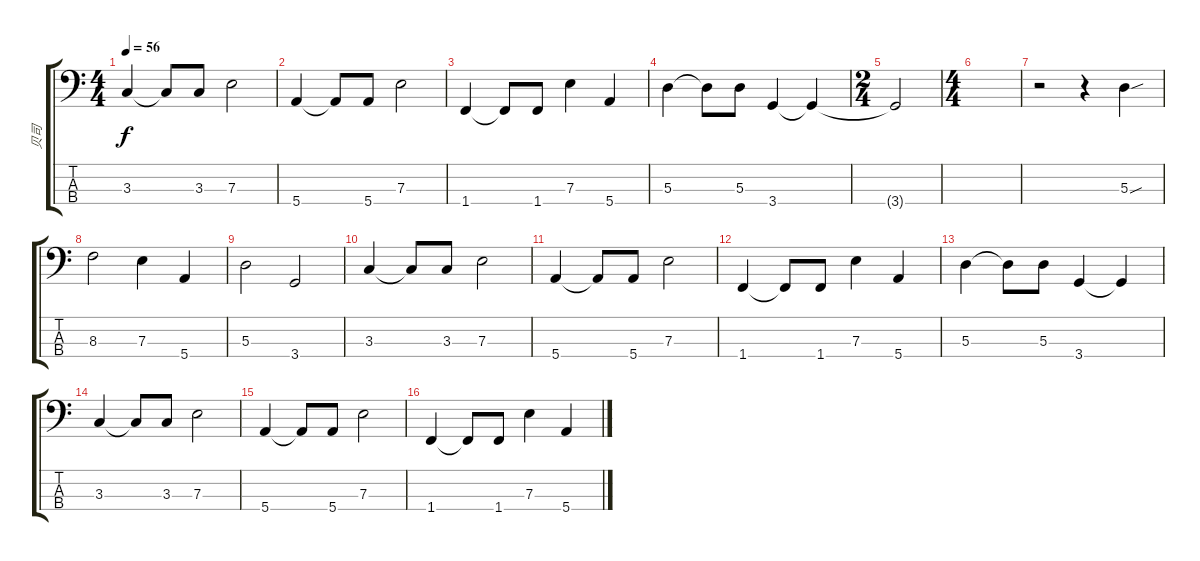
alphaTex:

\track ("贝司" "贝司") {instrument electricbassfinger}
\staff {score tabs}
\tuning (G2 D2 A1 E1) {hide}
\ts (4 4)
\tempo 56
\clef f4
\ks c
3.3.4{dy f} 3.3{t}.8 3.3.8 7.3.2 |
5.4.4 5.4{t}.8 5.4.8 7.3.2 |
1.4.4 1.4{t}.8 1.4.8 7.3.4 5.4.4 |
5.3.4 5.3{t}.8 5.3.8 3.4.4 3.4{t}.4 |
\ts (2 4)
3.4{t}.2 |
\ts (4 4)
|
r.2 r.4 5.3{sou}.4 |
8.3.2 7.3.4 5.4.4 |
5.3.2 3.4.2 |
3.3.4 3.3{t}.8 3.3.8 7.3.2 |
5.4.4 5.4{t}.8 5.4.8 7.3.2 |
1.4.4 1.4{t}.8 1.4.8 7.3.4 5.4.4 |
5.3.4 5.3{t}.8 5.3.8 3.4.4 3.4{t}.4 |
3.3.4 3.3{t}.8 3.3.8 7.3.2 |
5.4.4 5.4{t}.8 5.4.8 7.3.2 |
1.4.4 1.4{t}.8 1.4.8 7.3.4 5.4.4
